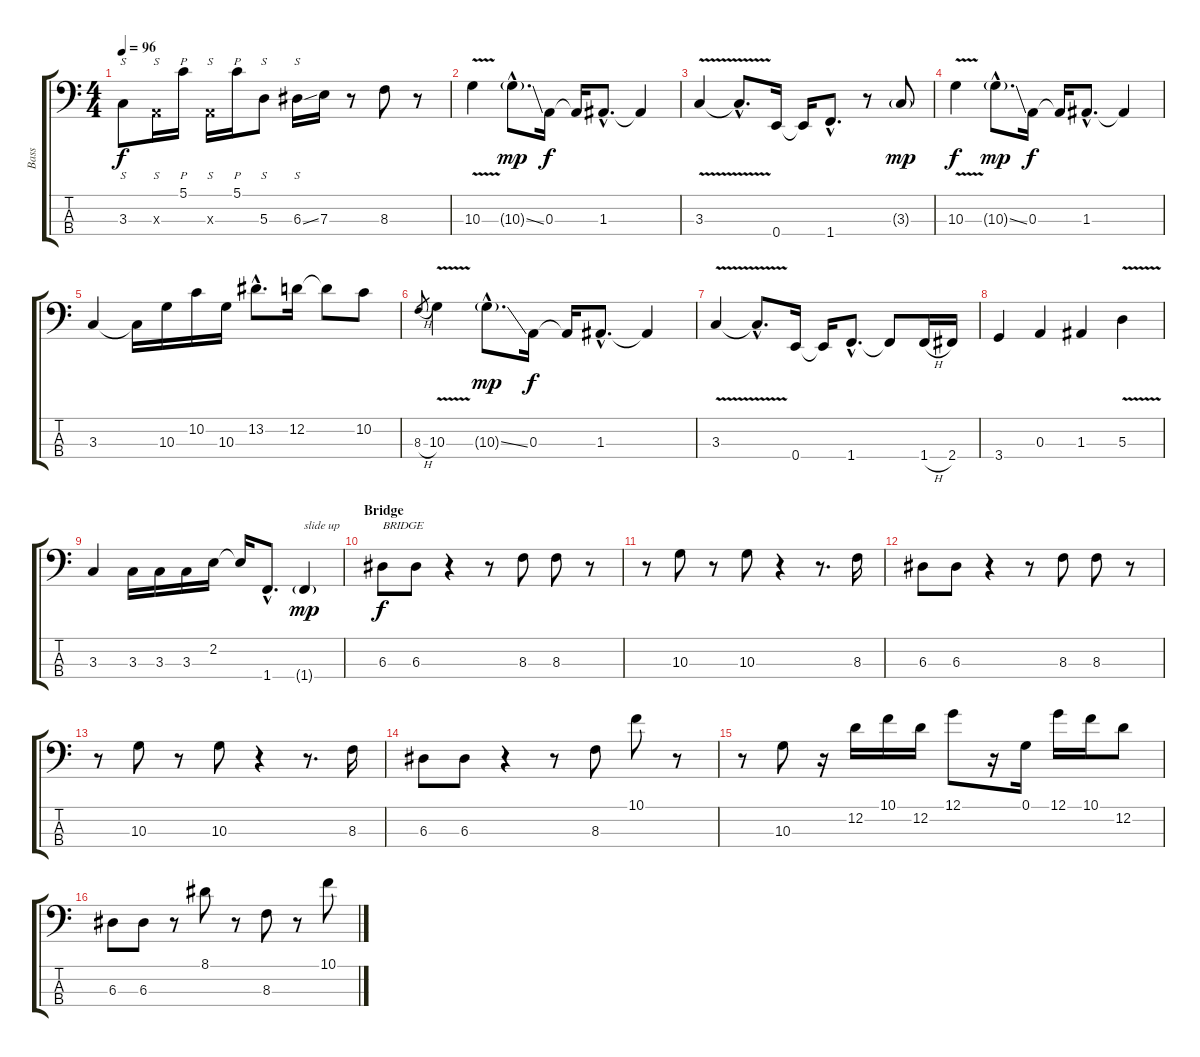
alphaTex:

\track ("Bass" "Bass") {instrument electricbassfinger}
\staff {score tabs}
\tuning (G2 D2 A1 E1) {hide}
\ts (4 4)
\tempo 96
\clef f4
\ks c
3.3.8{s dy f} 0.3{x}.16{s} 5.1.16{p} 0.3{x}.16{s} 5.1.16{p} 5.3.8{s} 6.3{ss}.16{s} 7.3.16 r.8 8.3.8 r.8 |
10.3{v}.4 10.3{ss g hac}.8{d dy mp} 0.3.16{dy f} 0.3{t}.16 1.3{hac}.8{d} 1.3{t}.4 |
3.3{v}.4 3.3{hac t}.8{d} 0.4.16 0.4{t}.16 1.4{hac}.8{d} r.8 3.3{g}.8{dy mp} |
10.3{v}.4{dy f} 10.3{ss g hac}.8{d dy mp} 0.3.16{dy f} 0.3{t}.16 1.3{hac}.8{d} 1.3{t}.4 |
3.3.4 3.3{t}.16 10.3.16 10.2.16 10.3.16 13.2{hac}.8{d} 12.2.16 12.2{t}.8 10.2.8 |
8.3{h}.8{gr} 10.3{v}.4 10.3{ss g hac}.8{d dy mp} 0.3.16{dy f} 0.3{t}.16 1.3{hac}.8{d} 1.3{t}.4 |
3.3{v}.4 3.3{hac t}.8{d} 0.4.16 0.4{t}.16 1.4{hac}.8{d} 1.4{t}.8 1.4{h}.16 2.4.16 |
3.4.4 0.3.4 1.3.4 5.3{v}.4 |
3.3.4 3.3.16 3.3.16 3.3.16 2.2.16 2.2{t}.16 1.4{hac}.8{d} 1.4{g}.4{txt "slide up" dy mp} |
\section ("" "Bridge")
6.3.8{txt "BRIDGE" dy f} 6.3.8 r.4 r.8 8.3.8 8.3.8 r.8 |
r.8 10.3.8 r.8 10.3.8 r.4 r.8{d} 8.3.16 |
6.3.8 6.3.8 r.4 r.8 8.3.8 8.3.8 r.8 |
r.8 10.3.8 r.8 10.3.8 r.4 r.8{d} 8.3.16 |
6.3.8 6.3.8 r.4 r.8 8.3.8 10.1.8 r.8 |
r.8 10.3.8 r.16 12.2.16 10.1.16 12.2.16 12.1.8 r.16 0.1.16 12.1.16 10.1.16 12.2.8 |
6.3.8 6.3.8 r.8 8.1.8 r.8 8.3.8 r.8 10.1.8
